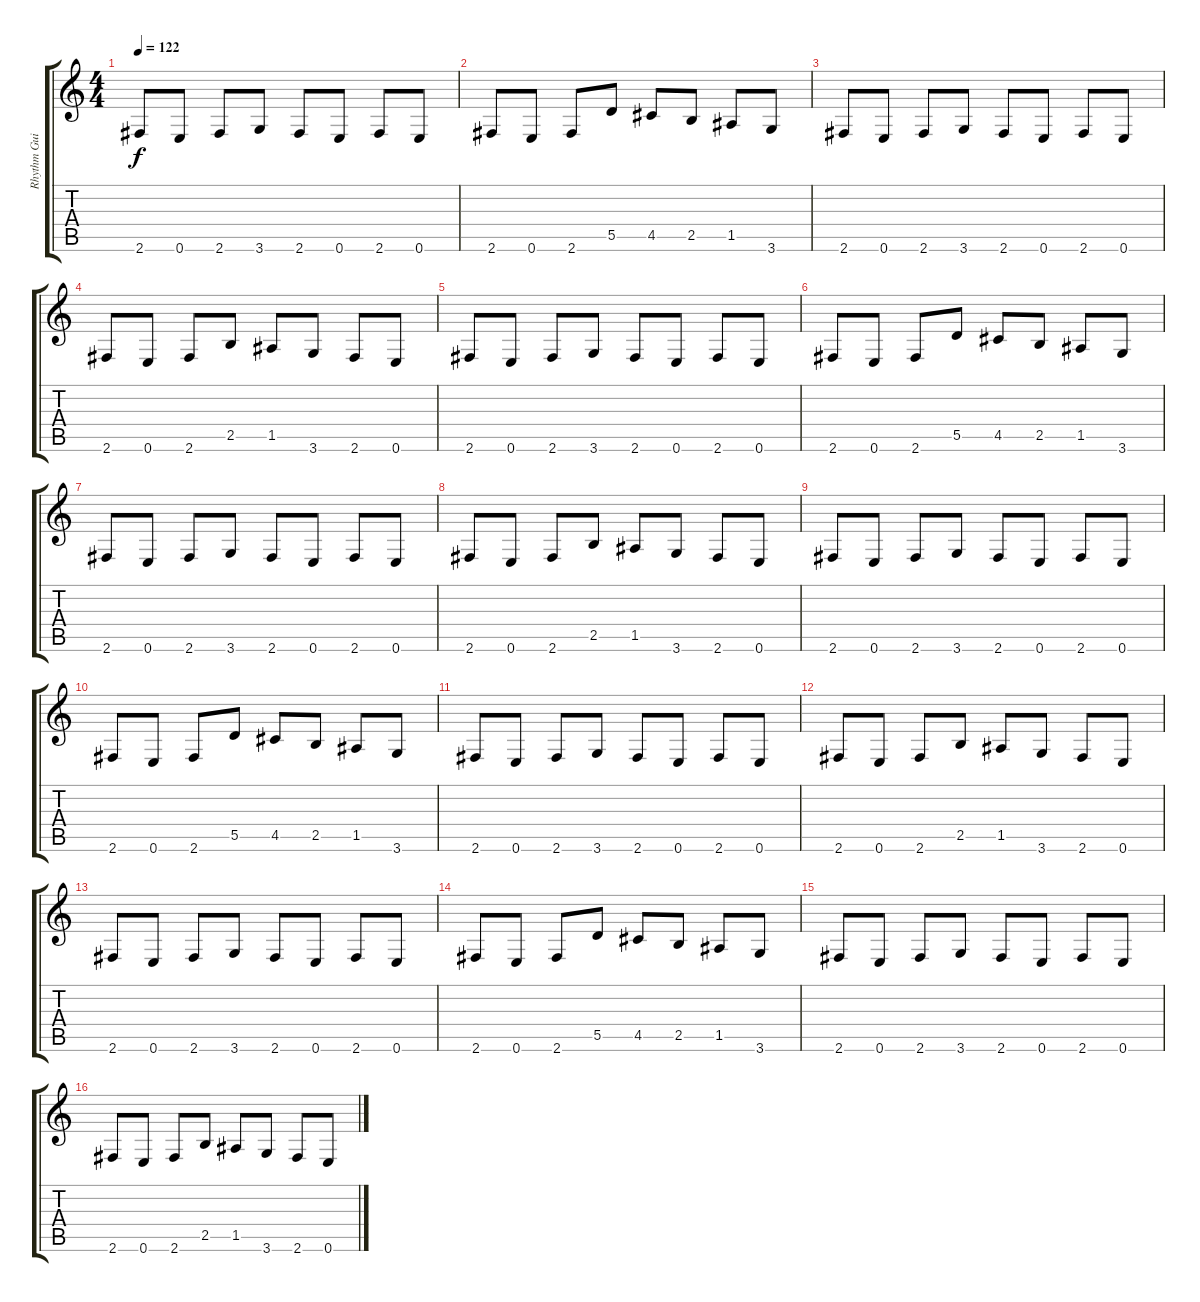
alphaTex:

\track ("Rhythm Guitar" "Rhythm Gui") {instrument electricguitarmuted}
\staff {score tabs}
\tuning (E4 B3 G3 D3 A2 E2) {hide}
\ts (4 4)
\tempo 122
\clef g2
\ks c
2.6.8{dy f} 0.6.8 2.6.8 3.6.8 2.6.8 0.6.8 2.6.8 0.6.8 |
2.6.8 0.6.8 2.6.8 5.5.8 4.5.8 2.5.8 1.5.8 3.6.8 |
2.6.8 0.6.8 2.6.8 3.6.8 2.6.8 0.6.8 2.6.8 0.6.8 |
2.6.8 0.6.8 2.6.8 2.5.8 1.5.8 3.6.8 2.6.8 0.6.8 |
2.6.8 0.6.8 2.6.8 3.6.8 2.6.8 0.6.8 2.6.8 0.6.8 |
2.6.8 0.6.8 2.6.8 5.5.8 4.5.8 2.5.8 1.5.8 3.6.8 |
2.6.8 0.6.8 2.6.8 3.6.8 2.6.8 0.6.8 2.6.8 0.6.8 |
2.6.8 0.6.8 2.6.8 2.5.8 1.5.8 3.6.8 2.6.8 0.6.8 |
2.6.8 0.6.8 2.6.8 3.6.8 2.6.8 0.6.8 2.6.8 0.6.8 |
2.6.8 0.6.8 2.6.8 5.5.8 4.5.8 2.5.8 1.5.8 3.6.8 |
2.6.8{volume 11} 0.6.8 2.6.8 3.6.8 2.6.8 0.6.8 2.6.8 0.6.8 |
2.6.8{volume 9} 0.6.8 2.6.8 2.5.8 1.5.8 3.6.8 2.6.8 0.6.8 |
2.6.8{volume 7} 0.6.8 2.6.8 3.6.8 2.6.8 0.6.8 2.6.8 0.6.8 |
2.6.8{volume 5} 0.6.8 2.6.8 5.5.8 4.5.8 2.5.8 1.5.8 3.6.8 |
2.6.8{volume 3} 0.6.8 2.6.8 3.6.8 2.6.8 0.6.8 2.6.8 0.6.8 |
2.6.8{volume 0} 0.6.8 2.6.8 2.5.8 1.5.8 3.6.8 2.6.8 0.6.8
